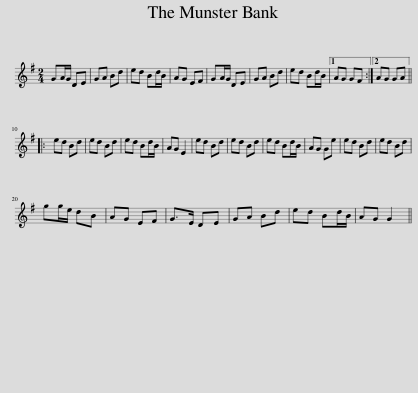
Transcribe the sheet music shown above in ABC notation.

X:1
L:1/8
M:2/4
I:linebreak $
K:G
V:1 treble
V:1
 GA/G/ DE | GA Bd | ed Bd/B/ | AG EF | GA/G/ DE | %5
 GA Bd | ed Bd/B/ |1 AG GF :|2 AG GA |:$ ed Bd | %10
 ed Bd | ed Bd/B/ | AG E2 | ed Bd | ed Bd | %15
 ed Bd/B/ | AG Ge | ed Bd | ed Bd |$ gg/e/ dB | %20
 AG EF | G>E DE | GA Bd | ed Bd/B/ | AG G2 || %25
